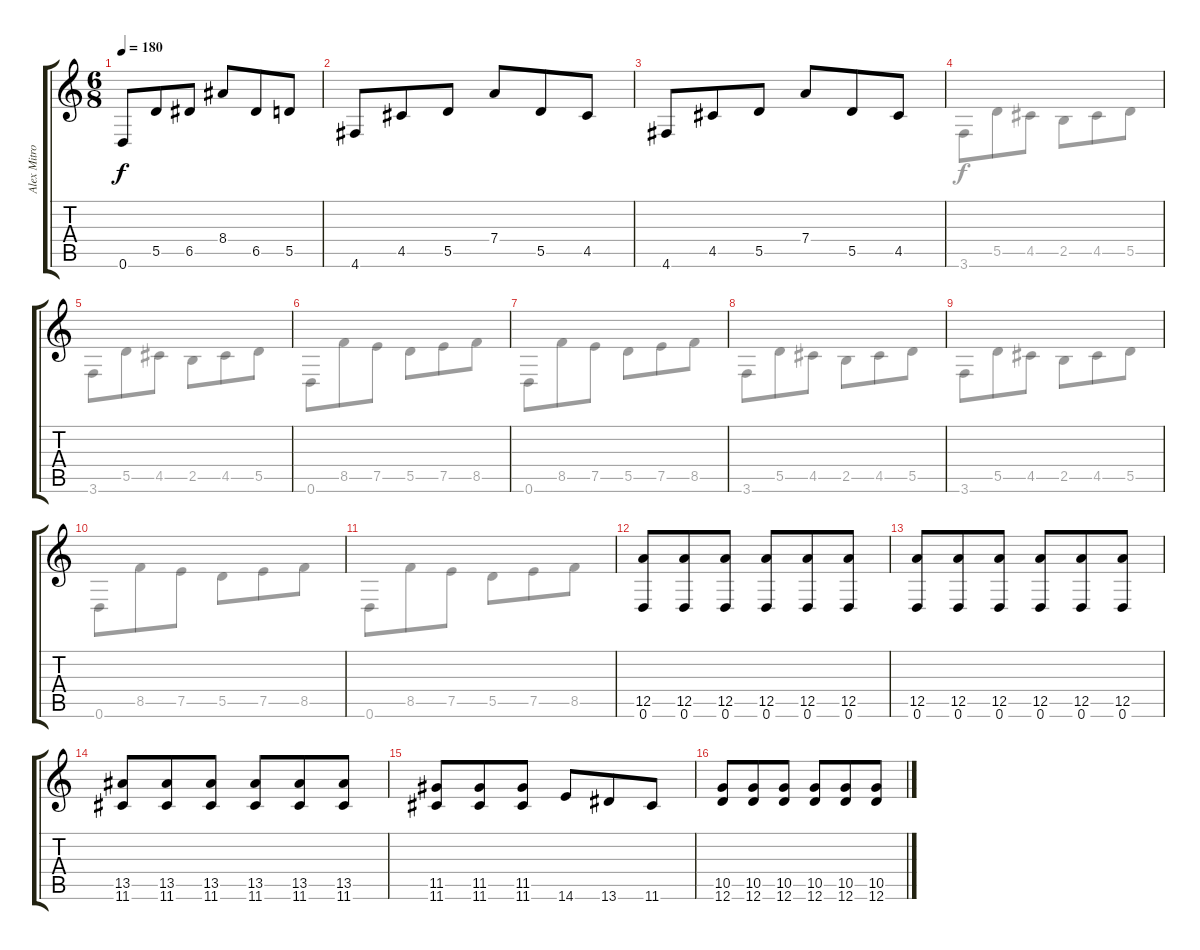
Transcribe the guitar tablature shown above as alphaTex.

\track ("Alex Mitroff" "Alex Mitro") {instrument overdrivenguitar}
\staff {score tabs}
\tuning (E4 B3 G3 D3 A2 D2) {hide}
\voice
\ts (6 8)
\tempo 180
\clef g2
\ks c
0.6.8{dy f} 5.5.8 6.5.8 8.4.8 6.5.8 5.5.8 |
4.6.8 4.5.8 5.5.8 7.4.8 5.5.8 4.5.8 |
4.6.8 4.5.8 5.5.8 7.4.8 5.5.8 4.5.8 |
|
|
|
|
|
|
|
|
(12.5 0.6).8 (12.5 0.6).8 (12.5 0.6).8 (12.5 0.6).8 (12.5 0.6).8 (12.5 0.6).8 |
(12.5 0.6).8 (12.5 0.6).8 (12.5 0.6).8 (12.5 0.6).8 (12.5 0.6).8 (12.5 0.6).8 |
(13.5 11.6).8 (13.5 11.6).8 (13.5 11.6).8 (13.5 11.6).8 (13.5 11.6).8 (13.5 11.6).8 |
(11.5 11.6).8 (11.5 11.6).8 (11.5 11.6).8 14.6.8 13.6.8 11.6.8 |
(10.5 12.6).8 (10.5 12.6).8 (10.5 12.6).8 (10.5 12.6).8 (10.5 12.6).8 (10.5 12.6).8
\voice
\clef g2
\ottava regular
\simile none
\ks c
|
|
|
3.6.8 5.5.8 4.5.8 2.5.8 4.5.8 5.5.8 |
3.6.8 5.5.8 4.5.8 2.5.8 4.5.8 5.5.8 |
0.6.8 8.5.8 7.5.8 5.5.8 7.5.8 8.5.8 |
0.6.8 8.5.8 7.5.8 5.5.8 7.5.8 8.5.8 |
3.6.8 5.5.8 4.5.8 2.5.8 4.5.8 5.5.8 |
3.6.8 5.5.8 4.5.8 2.5.8 4.5.8 5.5.8 |
0.6.8 8.5.8 7.5.8 5.5.8 7.5.8 8.5.8 |
0.6.8 8.5.8 7.5.8 5.5.8 7.5.8 8.5.8 |
|
|
|
|
